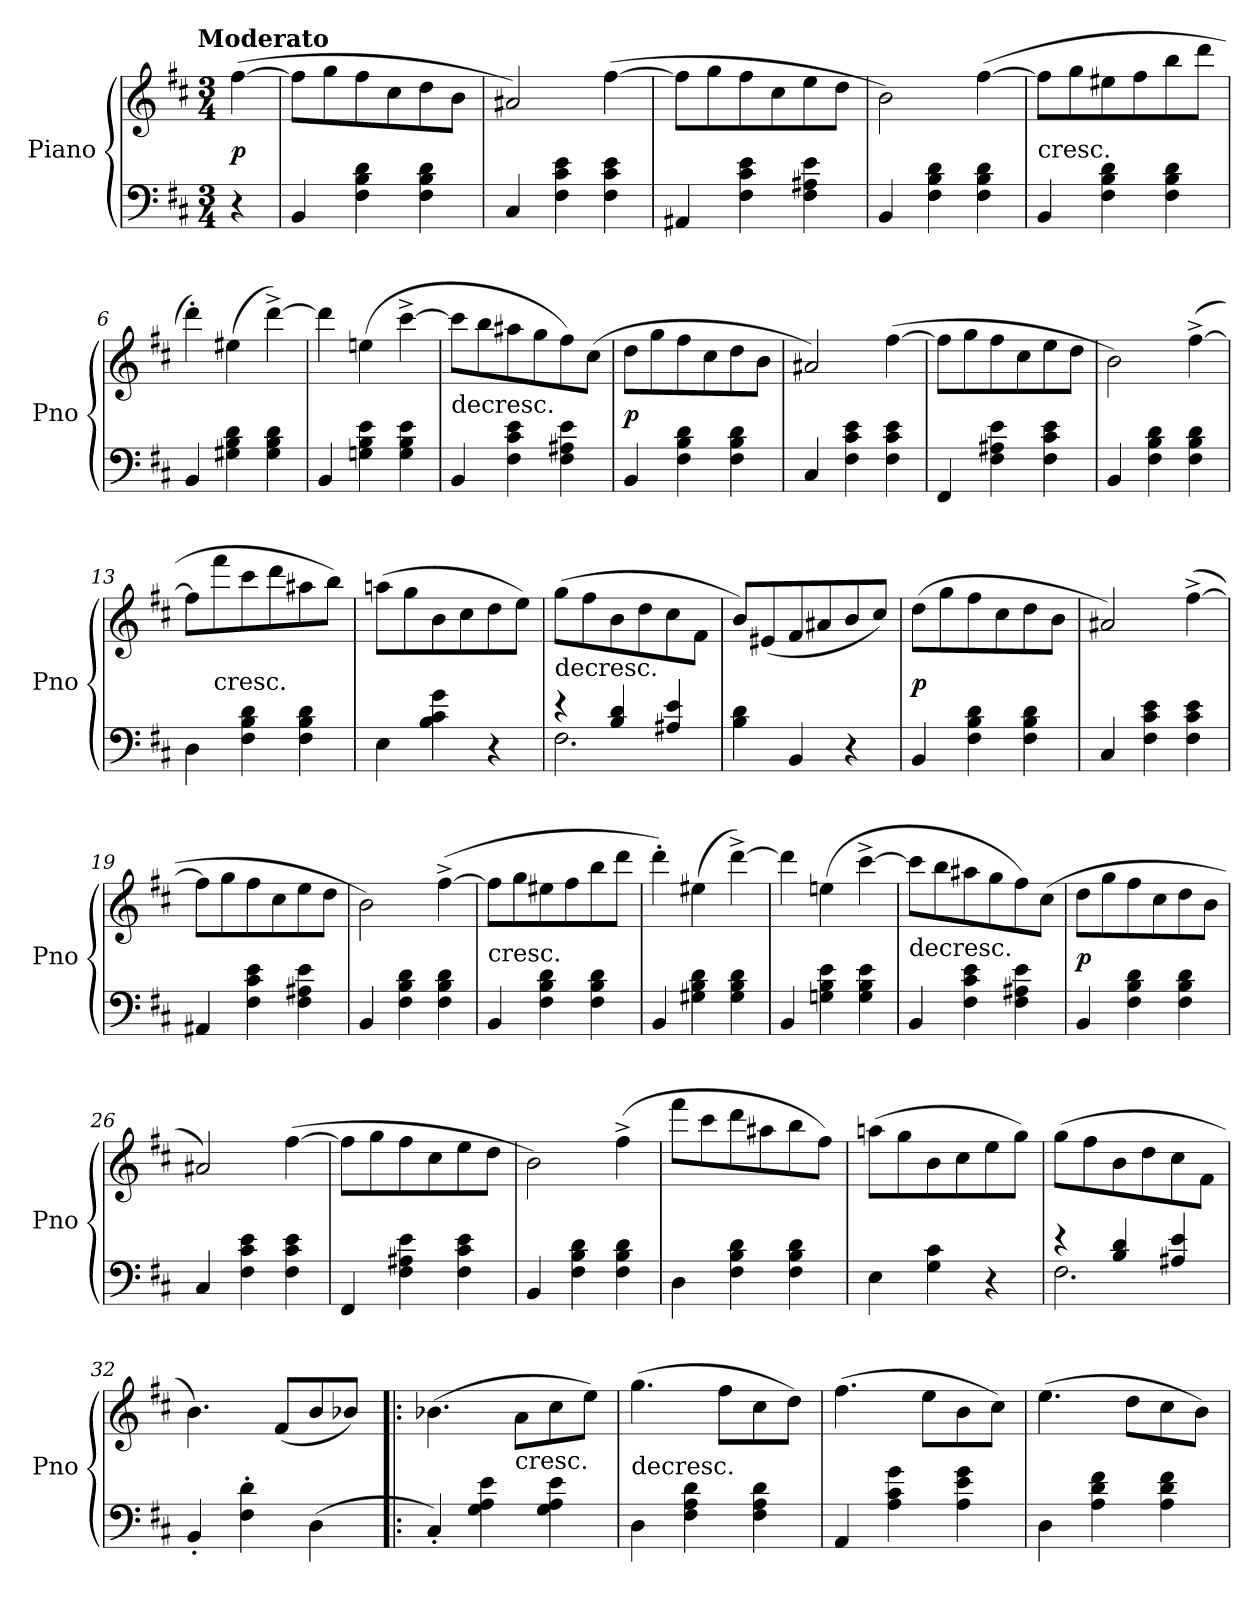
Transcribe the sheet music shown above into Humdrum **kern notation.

**kern	**kern	**dynam
*part1	*part1	*part1
*staff2	*staff1	*staff1/2
*I"Piano	*	*
*I'Pno	*	*
*clefF4	*clefG2	*
*k[f#c#]	*k[f#c#]	*
!!LO:TX:omd:t=Moderato
*M3/4	*M3/4	*
*MM152	*MM152	*
=	=	=
4r	([4ff#\	p
=1	=1	=1
4BB/	8ff#\L]	.
.	8gg\	.
4F#\ 4B\ 4d\	8ff#\	.
.	8cc#\	.
4F#\ 4B\ 4d\	8dd\	.
.	8b\J	.
=2	=2	=2
4C#/	2a#X/)	.
4F#\ 4c#\ 4e\	.	.
4F#\ 4c#\ 4e\	([4ff#\	.
=3	=3	=3
4AA#X/	8ff#\L]	.
.	8gg\	.
4F#\ 4c#\ 4e\	8ff#\	.
.	8cc#\	.
4F#\ 4A#X\ 4e\	8ee\	.
.	8dd\J	.
=4	=4	=4
4BB/	2b\)	.
4F#\ 4B\ 4d\	.	.
4F#\ 4B\ 4d\	([4ff#\	.
=5	=5	=5
!	!LO:TX:c:t=cresc.	!
4BB/	8ff#\L]	.
.	8gg\	.
4F#\ 4B\ 4d\	8ee#X\	.
.	8ff#\	.
4F#\ 4B\ 4d\	8bb\	.
.	8ddd\J	.
=6	=6	=6
4BB/	4ddd'\)	.
4G#X\ 4B\ 4d\	(4ee#X\	.
4G#\ 4B\ 4d\	[4ddd^\)	.
=7	=7	=7
4BB/	4ddd\]	.
4Gn\ 4B\ 4e\	(4een\	.
4G\ 4B\ 4e\	[4ccc#^\	.
=8	=8	=8
!	!LO:TX:c:t=decresc.	!
4BB/	8ccc#\L]	.
.	8bb\	.
4F#\ 4c#\ 4e\	8aa#X\	.
.	8gg\	.
4F#\ 4A#X\ 4e\	8ff#\)	.
.	(8cc#\J	.
=9	=9	=9
4BB/	8dd\L	p
.	8gg\	.
4F#\ 4B\ 4d\	8ff#\	.
.	8cc#\	.
4F#\ 4B\ 4d\	8dd\	.
.	8b\J	.
=10	=10	=10
4C#/	2a#X/)	.
4F#\ 4c#\ 4e\	.	.
4F#\ 4c#\ 4e\	([4ff#\	.
=11	=11	=11
4FF#/	8ff#\L]	.
.	8gg\	.
4F#\ 4A#X\ 4e\	8ff#\	.
.	8cc#\	.
4F#\ 4c#\ 4e\	8ee\	.
.	8dd\J	.
=12	=12	=12
4BB/	2b\)	.
4F#\ 4B\ 4d\	.	.
4F#\ 4B\ 4d\	([4ff#^\	.
=13	=13	=13
4D\	8ff#\L]	.
!	!LO:TX:c:t=cresc.	!
.	8fff#\	.
4F#\ 4B\ 4d\	8ccc#\	.
.	8ddd\	.
4F#\ 4B\ 4d\	8aa#X\	.
.	8bb\J)	.
=14	=14	=14
4E\	(8aan\L	.
.	8gg\	.
4B\ 4c#\ 4g\	8b\	.
.	8cc#\	.
4r	8dd\	.
.	8ee\J)	.
=15	=15	=15
*^	*	*
!	!	!LO:TX:c:t=decresc.	!
4r	2.F#\	(8gg\L	.
.	.	8ff#\	.
4B/ 4d/	.	8b\	.
.	.	8dd\	.
4A#X/ 4e/	.	8cc#\	.
.	.	8f#\J	.
*v	*v	*	*
=16	=16	=16
4B\ 4d\	8b/L)	.
.	(8e#X/	.
4BB/	8f#/	.
.	8a#X/	.
4r	8b/	.
.	8cc#/J)	.
=17	=17	=17
4BB/	(8dd\L	p
.	8gg\	.
4F#\ 4B\ 4d\	8ff#\	.
.	8cc#\	.
4F#\ 4B\ 4d\	8dd\	.
.	8b\J	.
=18	=18	=18
4C#/	2a#X/)	.
4F#\ 4c#\ 4e\	.	.
4F#\ 4c#\ 4e\	([4ff#^\	.
=19	=19	=19
4AA#X/	8ff#\L]	.
.	8gg\	.
4F#\ 4c#\ 4e\	8ff#\	.
.	8cc#\	.
4F#\ 4A#X\ 4e\	8ee\	.
.	8dd\J	.
=20	=20	=20
4BB/	2b\)	.
4F#\ 4B\ 4d\	.	.
4F#\ 4B\ 4d\	([4ff#^\	.
=21	=21	=21
!	!LO:TX:c:t=cresc.	!
4BB/	8ff#\L]	.
.	8gg\	.
4F#\ 4B\ 4d\	8ee#X\	.
.	8ff#\	.
4F#\ 4B\ 4d\	8bb\	.
.	8ddd\J	.
=22	=22	=22
4BB/	4ddd'\)	.
4G#X\ 4B\ 4d\	(4ee#X\	.
4G#\ 4B\ 4d\	[4ddd^\)	.
=23	=23	=23
4BB/	4ddd\]	.
4Gn\ 4B\ 4e\	(4een\	.
4G\ 4B\ 4e\	[4ccc#^\	.
=24	=24	=24
!	!LO:TX:c:t=decresc.	!
4BB/	8ccc#\L]	.
.	8bb\	.
4F#\ 4c#\ 4e\	8aa#X\	.
.	8gg\	.
4F#\ 4A#X\ 4e\	8ff#\)	.
.	(8cc#\J	.
=25	=25	=25
4BB/	8dd\L	p
.	8gg\	.
4F#\ 4B\ 4d\	8ff#\	.
.	8cc#\	.
4F#\ 4B\ 4d\	8dd\	.
.	8b\J	.
=26	=26	=26
4C#/	2a#X/)	.
4F#\ 4c#\ 4e\	.	.
4F#\ 4c#\ 4e\	([4ff#\	.
=27	=27	=27
4FF#/	8ff#\L]	.
.	8gg\	.
4F#\ 4A#X\ 4e\	8ff#\	.
.	8cc#\	.
4F#\ 4c#\ 4e\	8ee\	.
.	8dd\J	.
=28	=28	=28
4BB/	2b\)	.
4F#\ 4B\ 4d\	.	.
4F#\ 4B\ 4d\	(4ff#^\	.
=29	=29	=29
4D\	8fff#\L	.
.	8ccc#\	.
4F#\ 4B\ 4d\	8ddd\	.
.	8aa#X\	.
4F#\ 4B\ 4d\	8bb\	.
.	8ff#\J)	.
=30	=30	=30
4E\	(8aan\L	.
.	8gg\	.
4G\ 4c#\	8b\	.
.	8cc#\	.
4r	8ee\	.
.	8gg\J)	.
=31	=31	=31
*^	*	*
4r	2.F#\	(8gg\L	.
.	.	8ff#\	.
4B/ 4d/	.	8b\	.
.	.	8dd\	.
4A#X/ 4e/	.	8cc#\	.
.	.	8f#\J	.
*v	*v	*	*
=32	=32	=32
4BB'/	4.b\)	.
4F#'\ 4d'\	.	.
.	(8f#/L	.
(4D\	8b/	.
.	8b-X/J)	.
=33!|:	=33!|:	=33!|:
4C#'/)	(4.b-X\	.
4G\ 4A\ 4e\	.	.
!	!LO:TX:c:t=cresc.	!
.	8a\L	.
4G\ 4A\ 4e\	8cc#\	.
.	8ee\J)	.
=34	=34	=34
!	!LO:TX:c:t=decresc.	!
4D\	(4.gg\	.
4F#\ 4A\ 4d\	.	.
.	8ff#\L	.
4F#\ 4A\ 4d\	8cc#\	.
.	8dd\J)	.
=35	=35	=35
4AA/	(4.ff#\	.
4A\ 4c#\ 4g\	.	.
.	8ee\L	.
4A\ 4e\ 4g\	8b\	.
.	8cc#\J)	.
=36	=36	=36
4D\	(4.ee\	.
4A\ 4d\ 4f#\	.	.
.	8dd\L	.
4A\ 4d\ 4f#\	8cc#\	.
.	8b\J)	.
=	=	=
*-	*-	*-
